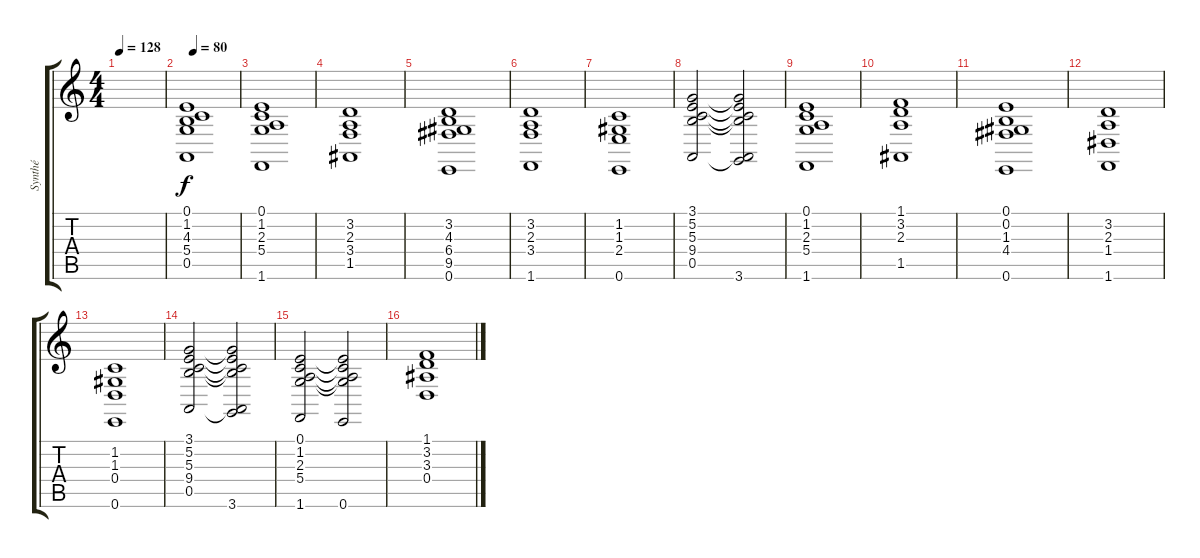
\track ("Synthé" "Synthé") {instrument electricpiano2}
\staff {score tabs}
\tuning (E4 B3 G3 D3 A2 E2) {hide}
\ts (4 4)
\tempo 128
\clef g2
\ks c
|
\tempo 80
(0.1 1.2 4.3 5.4 0.5).1 |
(0.1 1.2 2.3 5.4 1.6).1 |
(3.2 2.3 3.4 1.5).1 |
(3.2 4.3 6.4 9.5 0.6).1 |
(3.2 2.3 3.4 1.6).1 |
(1.2 1.3 2.4 0.6).1 |
(3.1 5.2 5.3 9.4 0.5).2 (3.1{t} 5.2{t} 5.3{t} 9.4{t} 0.5{t} 3.6).2 |
(0.1 1.2 2.3 5.4 1.6).1 |
(1.1 3.2 2.3 1.5).1 |
(0.1 0.2 1.3 4.4 0.6).1 |
(3.2 2.3 1.4 1.6).1 |
(1.2 1.3 0.4 0.6).1 |
(3.1 5.2 5.3 9.4 0.5).2 (3.1{t} 5.2{t} 5.3{t} 9.4{t} 0.5{t} 3.6).2 |
(0.1 1.2 2.3 5.4 1.6).2 (0.1{t} 1.2{t} 2.3{t} 5.4{t} 0.6).2 |
(1.1 3.2 3.3 0.4).1
